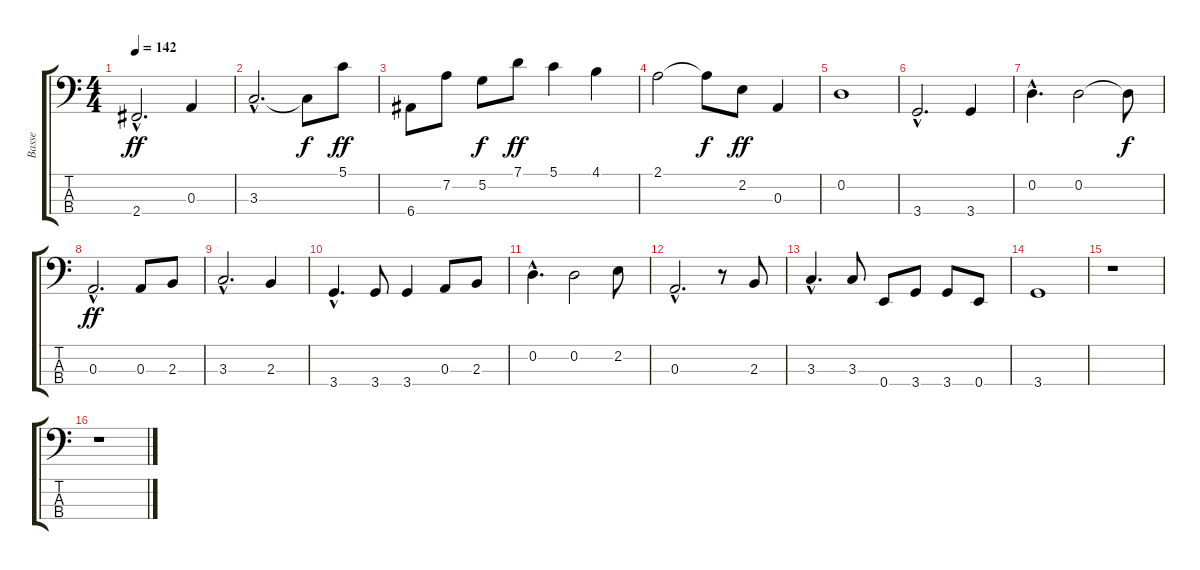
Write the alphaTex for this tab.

\track ("Basse" "Basse") {instrument fretlessbass}
\staff {score tabs}
\tuning (G2 D2 A1 E1) {hide}
\ts (4 4)
\tempo 142
\clef f4
\ks c
2.4{hac}.2{d dy ff} 0.3.4 |
3.3{hac}.2{d} 3.3{t}.8{dy f} 5.1.8{dy ff} |
6.4.8 7.2.8 5.2.8{dy f} 7.1.8{dy ff} 5.1.4 4.1.4 |
2.1.2 2.1{t}.8{dy f} 2.2.8{dy ff} 0.3.4 |
0.2.1 |
3.4{hac}.2{d} 3.4.4 |
0.2{hac}.4{d} 0.2.2 0.2{t}.8{dy f} |
0.3{hac}.2{d dy ff} 0.3.8 2.3.8 |
3.3{hac}.2{d} 2.3.4 |
3.4{hac}.4{d} 3.4.8 3.4.4 0.3.8 2.3.8 |
0.2{hac}.4{d} 0.2.2 2.2.8 |
0.3{hac}.2{d} r.8 2.3.8 |
3.3{hac}.4{d} 3.3.8 0.4.8 3.4.8 3.4.8 0.4.8 |
3.4.1 |
r.1 |
r.1
